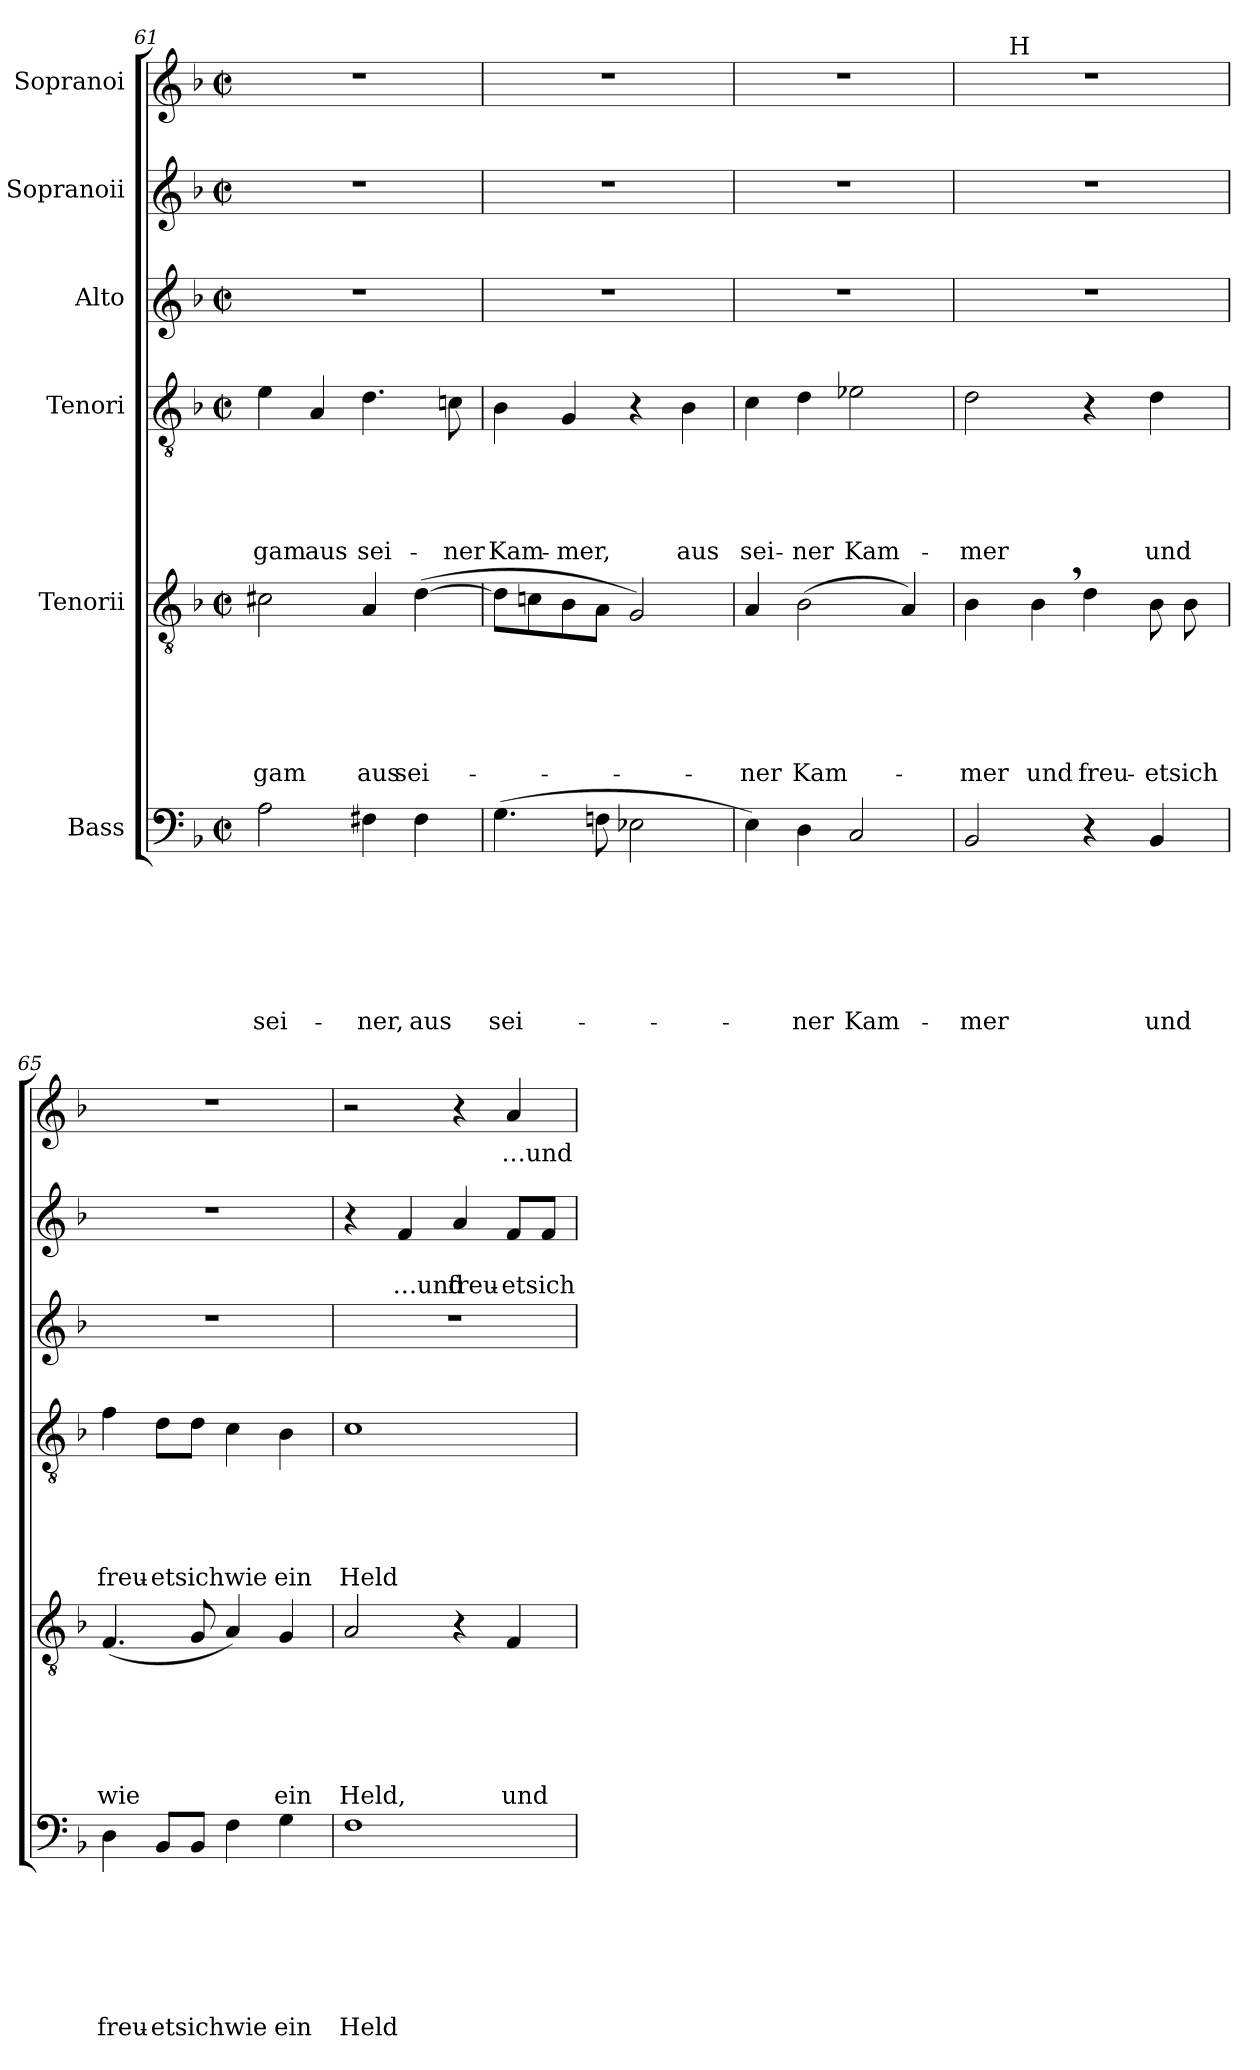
**kern	**text	**text	**text	**text	**text	**text	**text	**kern	**text	**text	**text	**text	**text	**text	**kern	**text	**text	**text	**text	**text	**kern	**kern	**text	**text	**kern	**text
*part6	*part6	*part6	*part6	*part6	*part6	*part6	*part6	*part5	*part5	*part5	*part5	*part5	*part5	*part5	*part4	*part4	*part4	*part4	*part4	*part4	*part3	*part2	*part2	*part2	*part1	*part1
*staff6	*staff6	*staff6	*staff6	*staff6	*staff6	*staff6	*staff6	*staff5	*staff5	*staff5	*staff5	*staff5	*staff5	*staff5	*staff4	*staff4	*staff4	*staff4	*staff4	*staff4	*staff3	*staff2	*staff2	*staff2	*staff1	*staff1
*I"Bass	*	*	*	*	*	*	*	*I"Tenorii	*	*	*	*	*	*	*I"Tenori	*	*	*	*	*	*I"Alto	*I"Sopranoii	*	*	*I"Sopranoi	*
!!LO:LB:g=z
*clefF4	*	*	*	*	*	*	*	*clefGv2	*	*	*	*	*	*	*clefGv2	*	*	*	*	*	*clefG2	*clefG2	*	*	*clefG2	*
*	*	*	*	*	*	*	*	*	*	*	*	*	*	*	*	*	*	*	*	*	*ITrd-3c-5	*	*	*	*ITrd-3c-5	*
*k[b-]	*	*	*	*	*	*	*	*k[b-]	*	*	*	*	*	*	*k[b-]	*	*	*	*	*	*k[b-e-]	*k[b-]	*	*	*k[b-e-]	*
*F:	*	*	*	*	*	*	*	*F:	*	*	*	*	*	*	*F:	*	*	*	*	*	*B-:	*F:	*	*	*B-:	*
*M2/2	*	*	*	*	*	*	*	*M2/2	*	*	*	*	*	*	*M2/2	*	*	*	*	*	*M2/2	*M2/2	*	*	*M2/2	*
*met(c|)	*	*	*	*	*	*	*	*met(c|)	*	*	*	*	*	*	*met(c|)	*	*	*	*	*	*met(c|)	*met(c|)	*	*	*met(c|)	*
=61	=61	=61	=61	=61	=61	=61	=61	=61	=61	=61	=61	=61	=61	=61	=61	=61	=61	=61	=61	=61	=61	=61	=61	=61	=61	=61
!	!	!	!	!	!	!	!LO:LY:b	!	!	!	!	!	!	!LO:LY:b	!	!	!	!	!	!LO:LY:b	!	!	!	!	!	!
2A\	.	.	.	.	.	.	sei-	2c#X\	.	.	.	.	.	-gam	4e\	.	.	.	.	-gam	1r	1r	.	.	1r	.
!	!	!	!	!	!	!	!	!	!	!	!	!	!	!	!	!	!	!	!	!LO:LY:b	!	!	!	!	!	!
.	.	.	.	.	.	.	.	.	.	.	.	.	.	.	4A/	.	.	.	.	aus	.	.	.	.	.	.
!	!	!	!	!	!	!	!LO:LY:b	!	!	!	!	!	!	!LO:LY:b	!	!	!	!	!	!LO:LY:b	!	!	!	!	!	!
4F#X\	.	.	.	.	.	.	-ner,	4A/	.	.	.	.	.	aus	4.d\	.	.	.	.	sei-	.	.	.	.	.	.
!	!	!	!	!	!	!	!LO:LY:b	!	!	!	!	!	!	!LO:LY:b	!	!	!	!	!	!	!	!	!	!	!	!
4F#\	.	.	.	.	.	.	aus	(>[>4d\	.	.	.	.	.	sei-	.	.	.	.	.	.	.	.	.	.	.	.
!	!	!	!	!	!	!	!	!	!	!	!	!	!	!	!	!	!	!	!	!LO:LY:b	!	!	!	!	!	!
.	.	.	.	.	.	.	.	.	.	.	.	.	.	.	8cn\	.	.	.	.	-ner	.	.	.	.	.	.
=62	=62	=62	=62	=62	=62	=62	=62	=62	=62	=62	=62	=62	=62	=62	=62	=62	=62	=62	=62	=62	=62	=62	=62	=62	=62	=62
!	!	!	!	!	!	!	!LO:LY:b	!	!	!	!	!	!	!	!	!	!	!	!	!LO:LY:b	!	!	!	!	!	!
(>4.G\	.	.	.	.	.	.	sei-	8d\L]	.	.	.	.	.	.	4B-\	.	.	.	.	Kam-	1r	1r	.	.	1r	.
.	.	.	.	.	.	.	.	8cn\	.	.	.	.	.	.	.	.	.	.	.	.	.	.	.	.	.	.
!	!	!	!	!	!	!	!	!	!	!	!	!	!	!	!	!	!	!	!	!LO:LY:b	!	!	!	!	!	!
.	.	.	.	.	.	.	.	8B-\	.	.	.	.	.	.	4G/	.	.	.	.	-mer,	.	.	.	.	.	.
8Fn\	.	.	.	.	.	.	.	8A\J	.	.	.	.	.	.	.	.	.	.	.	.	.	.	.	.	.	.
2E-X\	.	.	.	.	.	.	.	2G/)	.	.	.	.	.	.	4r	.	.	.	.	.	.	.	.	.	.	.
!	!	!	!	!	!	!	!	!	!	!	!	!	!	!	!	!	!	!	!	!LO:LY:b	!	!	!	!	!	!
.	.	.	.	.	.	.	.	.	.	.	.	.	.	.	4B-\	.	.	.	.	aus	.	.	.	.	.	.
=63	=63	=63	=63	=63	=63	=63	=63	=63	=63	=63	=63	=63	=63	=63	=63	=63	=63	=63	=63	=63	=63	=63	=63	=63	=63	=63
!	!	!	!	!	!	!	!	!	!	!	!	!	!	!LO:LY:b	!	!	!	!	!	!LO:LY:b	!	!	!	!	!	!
4E\)	.	.	.	.	.	.	.	4A/	.	.	.	.	.	-ner	4c\	.	.	.	.	sei-	1r	1r	.	.	1r	.
!	!	!	!	!	!	!	!LO:LY:b	!	!	!	!	!	!	!LO:LY:b	!	!	!	!	!	!LO:LY:b	!	!	!	!	!	!
4D\	.	.	.	.	.	.	-ner	(>2B-\	.	.	.	.	.	Kam-	4d\	.	.	.	.	-ner	.	.	.	.	.	.
!	!	!	!	!	!	!	!LO:LY:b	!	!	!	!	!	!	!	!	!	!	!	!	!LO:LY:b	!	!	!	!	!	!
2C/	.	.	.	.	.	.	Kam-	.	.	.	.	.	.	.	2e-X\	.	.	.	.	Kam-	.	.	.	.	.	.
.	.	.	.	.	.	.	.	4A/)	.	.	.	.	.	.	.	.	.	.	.	.	.	.	.	.	.	.
=64	=64	=64	=64	=64	=64	=64	=64	=64	=64	=64	=64	=64	=64	=64	=64	=64	=64	=64	=64	=64	=64	=64	=64	=64	=64	=64
!	!	!	!	!	!	!	!LO:LY:b	!	!	!	!	!	!	!LO:LY:b	!	!	!	!	!	!LO:LY:b	!	!	!	!	!	!
*	*	*	*	*	*	*	*	*	*	*	*	*	*	*	*	*	*	*	*	*	*	*	*	*	*^	*
2BB-/	.	.	.	.	.	.	-mer	4B-\	.	.	.	.	.	-mer	2d\	.	.	.	.	-mer	1r	1r	.	.	1r	8.ryy	.
!	!	!	!	!	!	!	!	!	!	!	!	!	!	!	!	!	!	!	!	!	!	!	!	!	!	!LO:TX:a:t=H	!
.	.	.	.	.	.	.	.	.	.	.	.	.	.	.	.	.	.	.	.	.	.	.	.	.	.	2ryy	.
!	!	!	!	!	!	!	!	!	!	!	!	!	!	!LO:LY:b	!	!	!	!	!	!	!	!	!	!	!	!	!
.	.	.	.	.	.	.	.	4B-,>\	.	.	.	.	.	und	.	.	.	.	.	.	.	.	.	.	.	.	.
!	!	!	!	!	!	!	!	!	!	!	!	!	!	!LO:LY:b	!	!	!	!	!	!	!	!	!	!	!	!	!
4r	.	.	.	.	.	.	.	4d\	.	.	.	.	.	freu-	4r	.	.	.	.	.	.	.	.	.	.	.	.
.	.	.	.	.	.	.	.	.	.	.	.	.	.	.	.	.	.	.	.	.	.	.	.	.	.	4ryy	.
!	!	!	!	!	!	!	!LO:LY:b	!	!	!	!	!	!	!LO:LY:b	!	!	!	!	!	!LO:LY:b	!	!	!	!	!	!	!
4BB-/	.	.	.	.	.	.	und	8B-\	.	.	.	.	.	-etsich	4d\	.	.	.	.	und	.	.	.	.	.	.	.
.	.	.	.	.	.	.	.	8B-\	.	.	.	.	.	.	.	.	.	.	.	.	.	.	.	.	.	.	.
.	.	.	.	.	.	.	.	.	.	.	.	.	.	.	.	.	.	.	.	.	.	.	.	.	.	16ryy	.
=65	=65	=65	=65	=65	=65	=65	=65	=65	=65	=65	=65	=65	=65	=65	=65	=65	=65	=65	=65	=65	=65	=65	=65	=65	=65	=65	=65
!	!	!	!	!	!	!	!LO:LY:b	!	!	!	!	!	!	!LO:LY:b	!	!	!	!	!	!LO:LY:b	!	!	!	!	!	!	!
*	*	*	*	*	*	*	*	*	*	*	*	*	*	*	*	*	*	*	*	*	*	*	*	*	*v	*v	*
4D\	.	.	.	.	.	.	freu-	(<4.F/	.	.	.	.	.	wie	4f\	.	.	.	.	freu-	1r	1r	.	.	1r	.
!	!	!	!	!	!	!	!LO:LY:b	!	!	!	!	!	!	!	!	!	!	!	!	!LO:LY:b	!	!	!	!	!	!
8BB-/L	.	.	.	.	.	.	-etsichwie	.	.	.	.	.	.	.	8d\L	.	.	.	.	-etsichwie	.	.	.	.	.	.
8BB-/J	.	.	.	.	.	.	.	8G/	.	.	.	.	.	.	8d\J	.	.	.	.	.	.	.	.	.	.	.
4F\	.	.	.	.	.	.	.	4A/)	.	.	.	.	.	.	4c\	.	.	.	.	.	.	.	.	.	.	.
!	!	!	!	!	!	!	!LO:LY:b	!	!	!	!	!	!	!LO:LY:b	!	!	!	!	!	!LO:LY:b	!	!	!	!	!	!
4G\	.	.	.	.	.	.	ein	4G/	.	.	.	.	.	ein	4B-\	.	.	.	.	ein	.	.	.	.	.	.
!!LO:PB:g=z
=66	=66	=66	=66	=66	=66	=66	=66	=66	=66	=66	=66	=66	=66	=66	=66	=66	=66	=66	=66	=66	=66	=66	=66	=66	=66	=66
!	!	!	!	!	!	!	!LO:LY:b	!	!	!	!	!	!	!LO:LY:b	!	!	!	!	!	!LO:LY:b	!	!	!	!	!	!
1F	.	.	.	.	.	.	Held	2A/	.	.	.	.	.	Held,	1c	.	.	.	.	Held-	1r	4r	.	.	2r	.
!	!	!	!	!	!	!	!	!	!	!	!	!	!	!	!	!	!	!	!	!	!	!	!	!LO:LY:b	!	!
.	.	.	.	.	.	.	.	.	.	.	.	.	.	.	.	.	.	.	.	.	.	4f/	.	…und	.	.
!	!	!	!	!	!	!	!	!	!	!	!	!	!	!	!	!	!	!	!	!	!	!	!	!LO:LY:b	!	!
.	.	.	.	.	.	.	.	4r	.	.	.	.	.	.	.	.	.	.	.	.	.	4a/	.	freu-	4r	.
!	!	!	!	!	!	!	!	!	!	!	!	!	!	!LO:LY:b	!	!	!	!	!	!	!	!	!	!LO:LY:b	!	!LO:LY:b
.	.	.	.	.	.	.	.	4F/	.	.	.	.	.	und	.	.	.	.	.	.	.	8f/L	.	-etsich-	4dd/	…und
.	.	.	.	.	.	.	.	.	.	.	.	.	.	.	.	.	.	.	.	.	.	8f/J	.	.	.	.
=	=	=	=	=	=	=	=	=	=	=	=	=	=	=	=	=	=	=	=	=	=	=	=	=	=	=
*-	*-	*-	*-	*-	*-	*-	*-	*-	*-	*-	*-	*-	*-	*-	*-	*-	*-	*-	*-	*-	*-	*-	*-	*-	*-	*-
